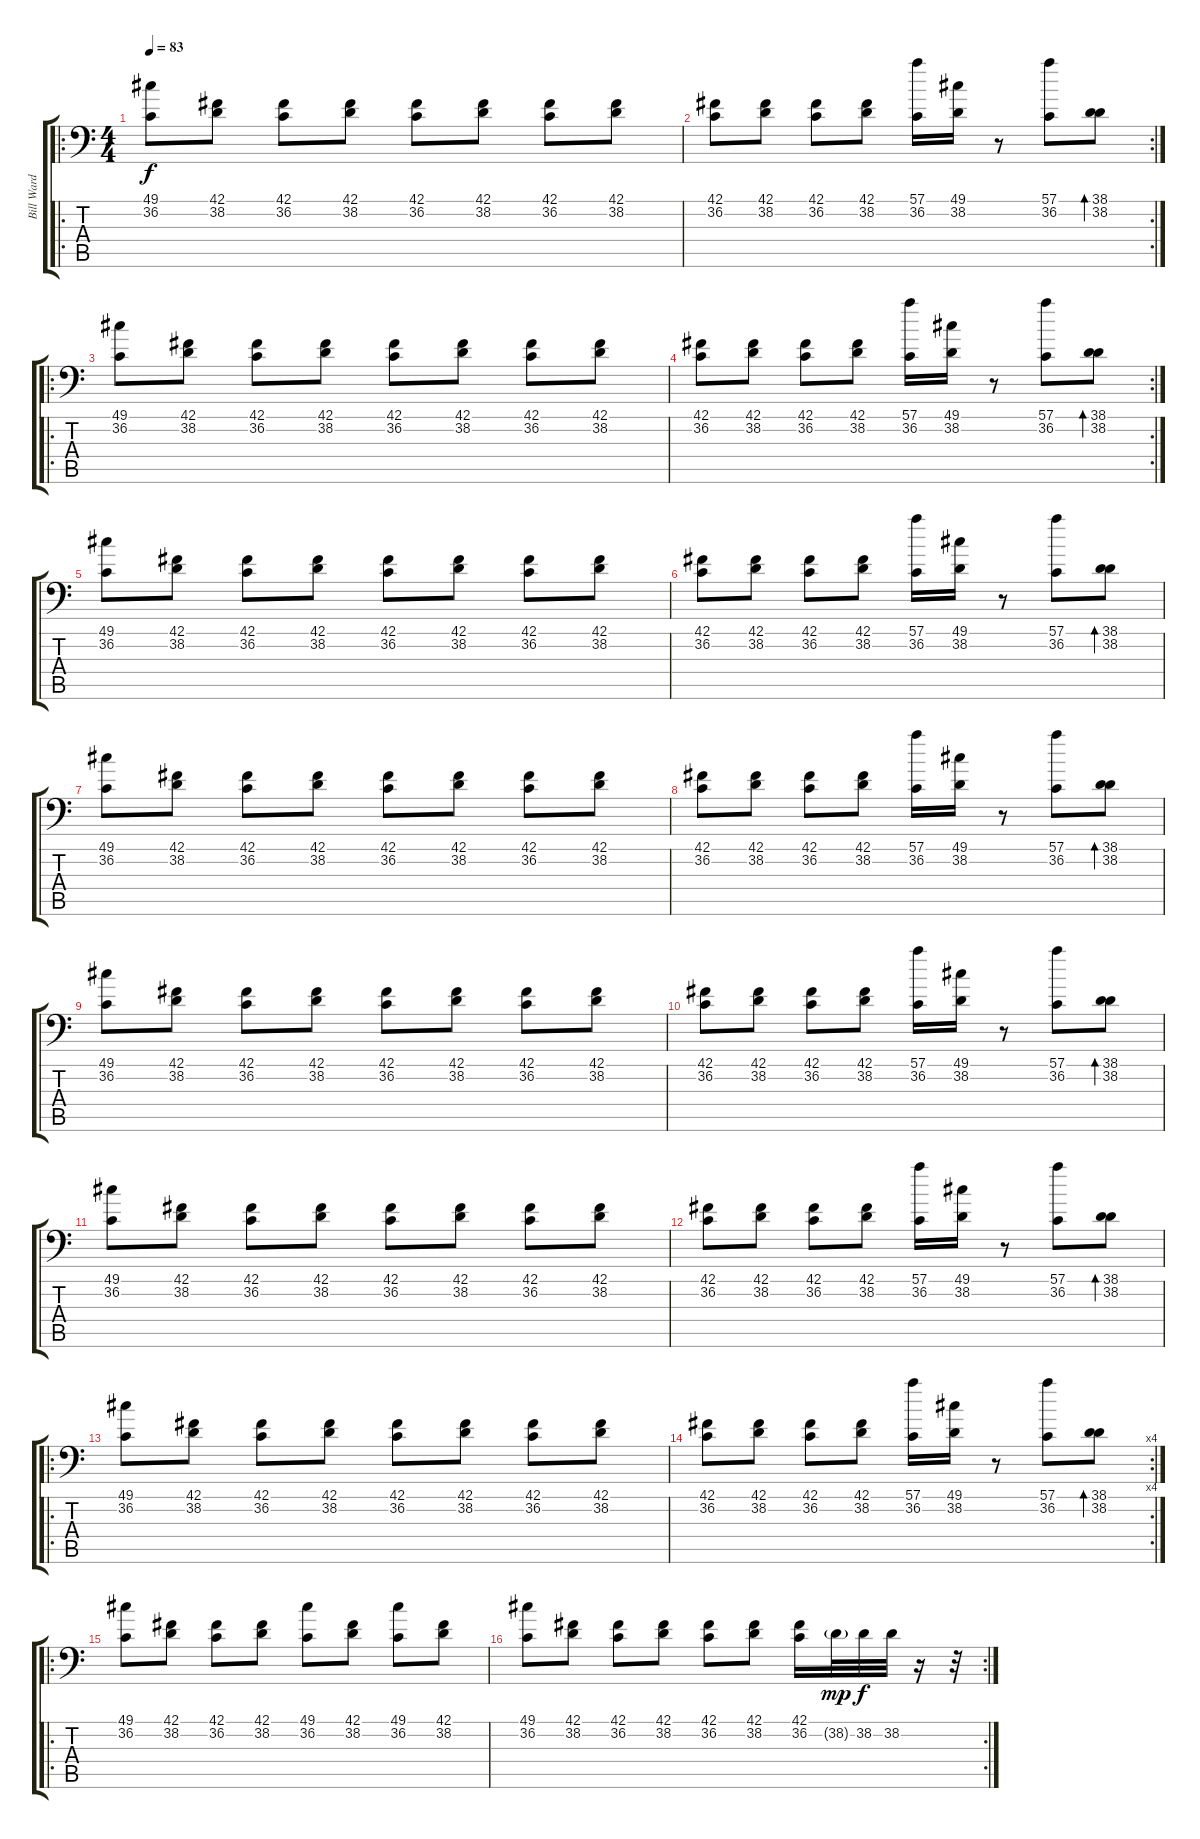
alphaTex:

\track ("Bill Ward " "Bill Ward ") {instrument acousticgrandpiano}
\staff {score tabs}
\tuning (C-1 C-1 C-1 C-1 C-1 C-1) {hide}
\ro
\ts (4 4)
\tempo 83
\clef f4
\ks c
(49.1 36.2).8{dy f} (42.1 38.2).8 (42.1 36.2).8 (42.1 38.2).8 (42.1 36.2).8 (42.1 38.2).8 (42.1 36.2).8 (42.1 38.2).8 |
\rc 2
(42.1 36.2).8 (42.1 38.2).8 (42.1 36.2).8 (42.1 38.2).8 (57.1 36.2).16 (49.1 38.2).16 r.8 (57.1 36.2).8 (38.1 38.2).8{bd 240} |
\ro
(49.1 36.2).8 (42.1 38.2).8 (42.1 36.2).8 (42.1 38.2).8 (42.1 36.2).8 (42.1 38.2).8 (42.1 36.2).8 (42.1 38.2).8 |
\rc 2
(42.1 36.2).8 (42.1 38.2).8 (42.1 36.2).8 (42.1 38.2).8 (57.1 36.2).16 (49.1 38.2).16 r.8 (57.1 36.2).8 (38.1 38.2).8{bd 240} |
(49.1 36.2).8 (42.1 38.2).8 (42.1 36.2).8 (42.1 38.2).8 (42.1 36.2).8 (42.1 38.2).8 (42.1 36.2).8 (42.1 38.2).8 |
(42.1 36.2).8 (42.1 38.2).8 (42.1 36.2).8 (42.1 38.2).8 (57.1 36.2).16 (49.1 38.2).16 r.8 (57.1 36.2).8 (38.1 38.2).8{bd 240} |
(49.1 36.2).8 (42.1 38.2).8 (42.1 36.2).8 (42.1 38.2).8 (42.1 36.2).8 (42.1 38.2).8 (42.1 36.2).8 (42.1 38.2).8 |
(42.1 36.2).8 (42.1 38.2).8 (42.1 36.2).8 (42.1 38.2).8 (57.1 36.2).16 (49.1 38.2).16 r.8 (57.1 36.2).8 (38.1 38.2).8{bd 240} |
(49.1 36.2).8 (42.1 38.2).8 (42.1 36.2).8 (42.1 38.2).8 (42.1 36.2).8 (42.1 38.2).8 (42.1 36.2).8 (42.1 38.2).8 |
(42.1 36.2).8 (42.1 38.2).8 (42.1 36.2).8 (42.1 38.2).8 (57.1 36.2).16 (49.1 38.2).16 r.8 (57.1 36.2).8 (38.1 38.2).8{bd 240} |
(49.1 36.2).8 (42.1 38.2).8 (42.1 36.2).8 (42.1 38.2).8 (42.1 36.2).8 (42.1 38.2).8 (42.1 36.2).8 (42.1 38.2).8 |
(42.1 36.2).8 (42.1 38.2).8 (42.1 36.2).8 (42.1 38.2).8 (57.1 36.2).16 (49.1 38.2).16 r.8 (57.1 36.2).8 (38.1 38.2).8{bd 240} |
\ro
(49.1 36.2).8 (42.1 38.2).8 (42.1 36.2).8 (42.1 38.2).8 (42.1 36.2).8 (42.1 38.2).8 (42.1 36.2).8 (42.1 38.2).8 |
\rc 4
(42.1 36.2).8 (42.1 38.2).8 (42.1 36.2).8 (42.1 38.2).8 (57.1 36.2).16 (49.1 38.2).16 r.8 (57.1 36.2).8 (38.1 38.2).8{bd 240} |
\ro
(49.1 36.2).8 (42.1 38.2).8 (42.1 36.2).8 (42.1 38.2).8 (49.1 36.2).8 (42.1 38.2).8 (49.1 36.2).8 (42.1 38.2).8 |
\rc 2
(49.1 36.2).8 (42.1 38.2).8 (42.1 36.2).8 (42.1 38.2).8 (42.1 36.2).8 (42.1 38.2).8 (42.1 36.2).16 38.2{g}.32{dy mp} 38.2.32{dy f} 38.2.32 r.16 r.32
